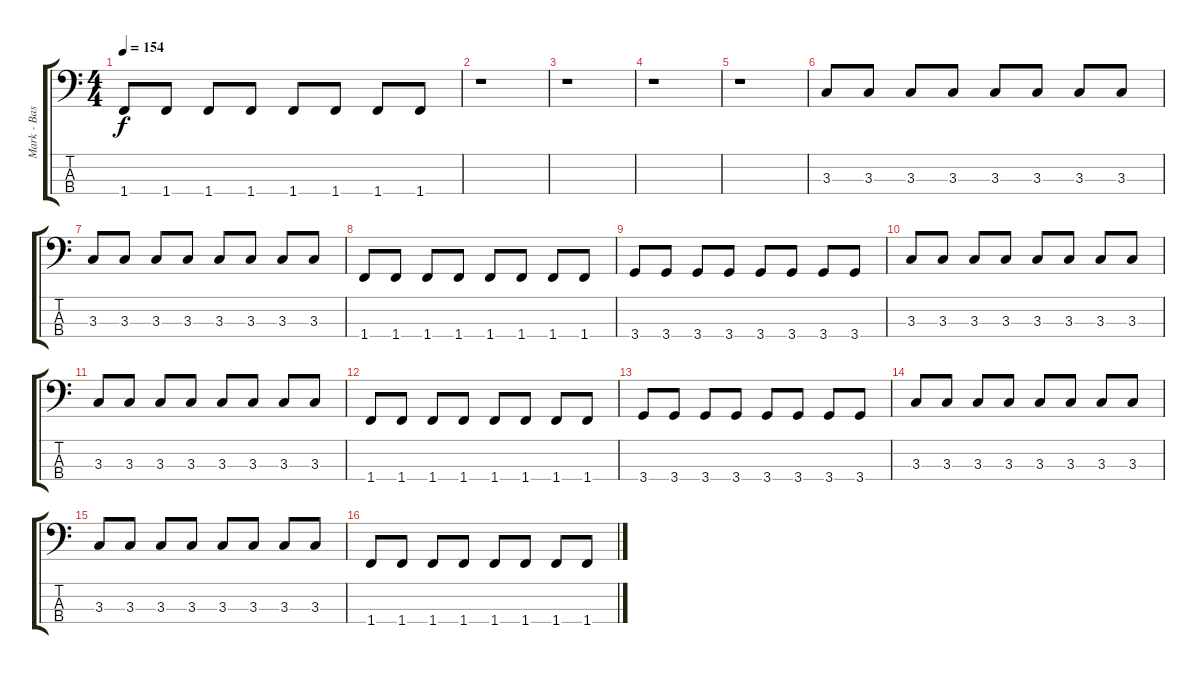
\track ("Mark - Bass" "Mark - Bas") {instrument electricbasspick}
\staff {score tabs}
\tuning (G2 D2 A1 E1) {hide}
\ts (4 4)
\tempo 154
\clef f4
\ks c
1.4.8{dy f} 1.4.8 1.4.8 1.4.8 1.4.8 1.4.8 1.4.8 1.4.8 |
r.1 |
r.1 |
r.1 |
r.1 |
3.3.8 3.3.8 3.3.8 3.3.8 3.3.8 3.3.8 3.3.8 3.3.8 |
3.3.8 3.3.8 3.3.8 3.3.8 3.3.8 3.3.8 3.3.8 3.3.8 |
1.4.8 1.4.8 1.4.8 1.4.8 1.4.8 1.4.8 1.4.8 1.4.8 |
3.4.8 3.4.8 3.4.8 3.4.8 3.4.8 3.4.8 3.4.8 3.4.8 |
3.3.8 3.3.8 3.3.8 3.3.8 3.3.8 3.3.8 3.3.8 3.3.8 |
3.3.8 3.3.8 3.3.8 3.3.8 3.3.8 3.3.8 3.3.8 3.3.8 |
1.4.8 1.4.8 1.4.8 1.4.8 1.4.8 1.4.8 1.4.8 1.4.8 |
3.4.8 3.4.8 3.4.8 3.4.8 3.4.8 3.4.8 3.4.8 3.4.8 |
3.3.8 3.3.8 3.3.8 3.3.8 3.3.8 3.3.8 3.3.8 3.3.8 |
3.3.8 3.3.8 3.3.8 3.3.8 3.3.8 3.3.8 3.3.8 3.3.8 |
1.4.8 1.4.8 1.4.8 1.4.8 1.4.8 1.4.8 1.4.8 1.4.8
